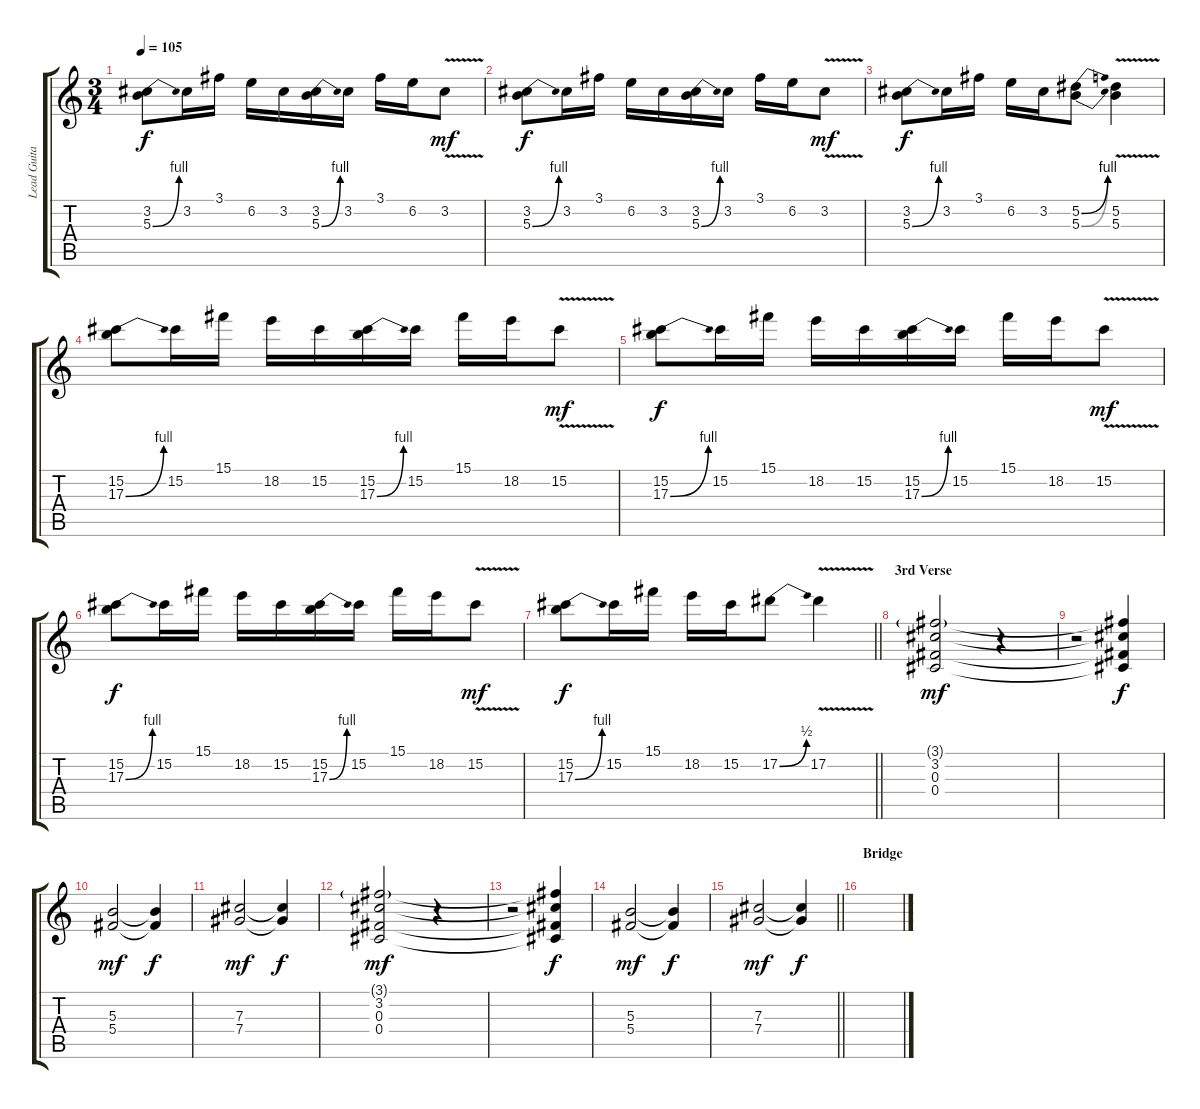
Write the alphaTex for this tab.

\track ("Lead Guitar" "Lead Guita") {instrument overdrivenguitar}
\staff {score tabs}
\tuning (Eb4 Bb3 Gb3 Db3 Ab2 Eb2) {hide}
\ts (3 4)
\tempo 105
\clef g2
\ks c
(3.2 5.3{be (bend 0 0 60 4)}).8{dy f} 3.2.16 3.1.16 6.2.16 3.2.16 (3.2 5.3{be (bend 0 0 60 4)}).16 3.2.16 3.1.16 6.2.16 3.2{v}.8{dy mf} |
(3.2 5.3{be (bend 0 0 60 4)}).8{dy f} 3.2.16 3.1.16 6.2.16 3.2.16 (3.2 5.3{be (bend 0 0 60 4)}).16 3.2.16 3.1.16 6.2.16 3.2{v}.8{dy mf} |
(3.2 5.3{be (bend 0 0 60 4)}).8{dy f} 3.2.16 3.1.16 6.2.16 3.2.16 (5.2{be (bend 0 0 60 4)} 5.3{be (bend 0 0 60 4)}).8 (5.2{v} 5.3{v}).4 |
(15.2 17.3{be (bend 0 0 60 4)}).8 15.2.16 15.1.16 18.2.16 15.2.16 (15.2 17.3{be (bend 0 0 60 4)}).16 15.2.16 15.1.16 18.2.16 15.2{v}.8{dy mf} |
(15.2 17.3{be (bend 0 0 60 4)}).8{dy f} 15.2.16 15.1.16 18.2.16 15.2.16 (15.2 17.3{be (bend 0 0 60 4)}).16 15.2.16 15.1.16 18.2.16 15.2{v}.8{dy mf} |
(15.2 17.3{be (bend 0 0 60 4)}).8{dy f} 15.2.16 15.1.16 18.2.16 15.2.16 (15.2 17.3{be (bend 0 0 60 4)}).16 15.2.16 15.1.16 18.2.16 15.2{v}.8{dy mf} |
\barLineRight lightlight
(15.2 17.3{be (bend 0 0 60 4)}).8{dy f} 15.2.16 15.1.16 18.2.16 15.2.16 17.2{be (bend 0 0 60 2)}.8 17.2{v}.4 |
\section ("" "3rd Verse")
(3.1{g} 3.2 0.3 0.4).2{dy mf volume 7} r.4 |
r.2 (3.1{t} 3.2{t} 0.3{t} 0.4{t}).4{dy f} |
(5.3 5.4).2{dy mf} (5.3{t} 5.4{t}).4{dy f} |
(7.3 7.4).2{dy mf} (7.3{t} 7.4{t}).4{dy f} |
(3.1{g} 3.2 0.3 0.4).2{dy mf} r.4 |
r.2 (3.1{t} 3.2{t} 0.3{t} 0.4{t}).4{dy f} |
(5.3 5.4).2{dy mf} (5.3{t} 5.4{t}).4{dy f} |
\barLineRight lightlight
(7.3 7.4).2{dy mf} (7.3{t} 7.4{t}).4{dy f} |
\section ("" "Bridge")
